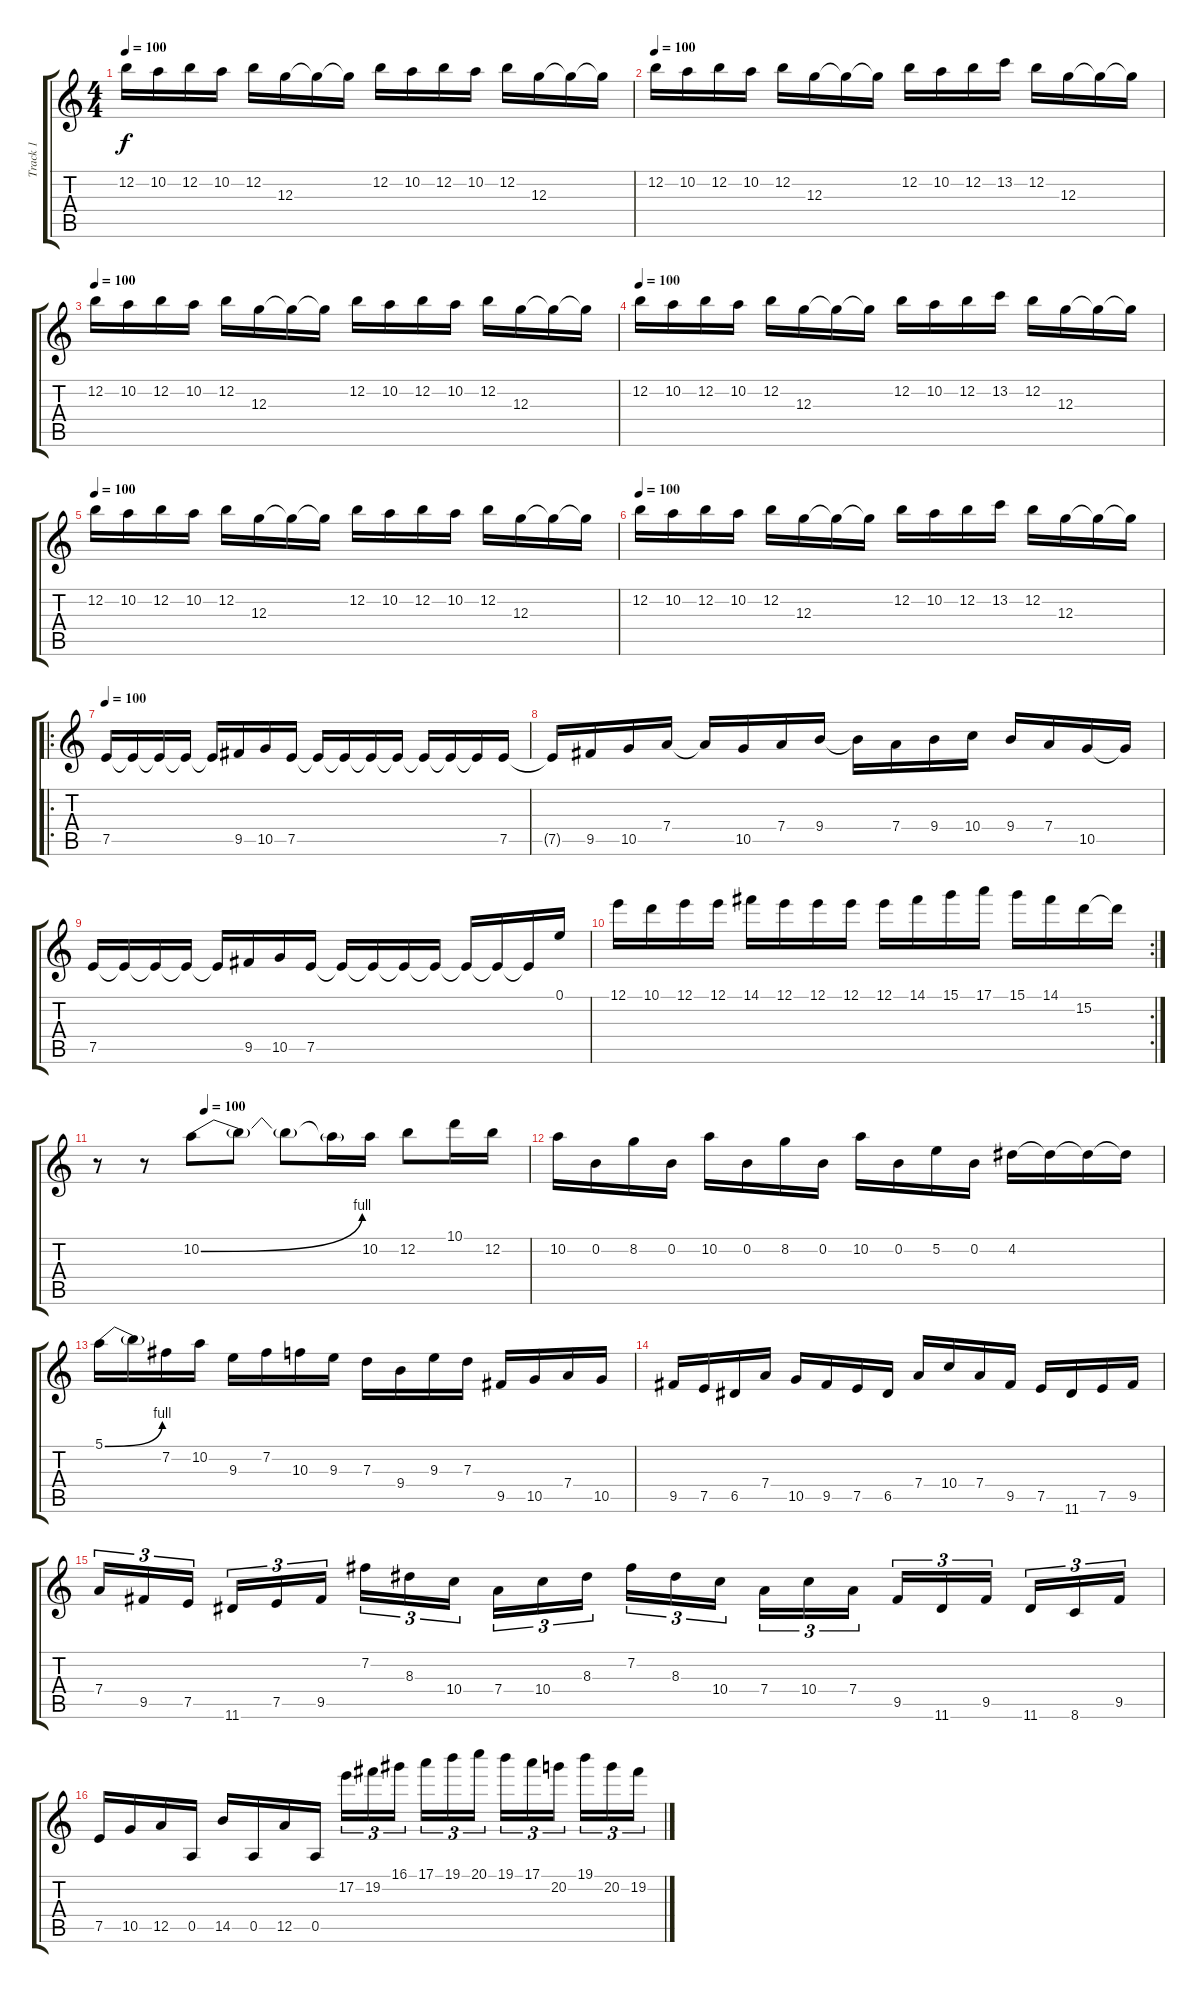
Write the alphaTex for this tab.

\track ("Track 1" "Track 1") {instrument distortionguitar}
\staff {score tabs}
\tuning (E4 B3 G3 D3 A2 E2) {hide}
\ts (4 4)
\tempo 100
\clef g2
\ks c
12.2.16{dy f} 10.2.16 12.2.16 10.2.16 12.2.16 12.3.16 12.3{t}.16 12.3{t}.16 12.2.16 10.2.16 12.2.16 10.2.16 12.2.16 12.3.16 12.3{t}.16 12.3{t}.16 |
\tempo 100
12.2.16 10.2.16 12.2.16 10.2.16 12.2.16 12.3.16 12.3{t}.16 12.3{t}.16 12.2.16 10.2.16 12.2.16 13.2.16 12.2.16 12.3.16 12.3{t}.16 12.3{t}.16 |
\tempo 100
12.2.16 10.2.16 12.2.16 10.2.16 12.2.16 12.3.16 12.3{t}.16 12.3{t}.16 12.2.16 10.2.16 12.2.16 10.2.16 12.2.16 12.3.16 12.3{t}.16 12.3{t}.16 |
\tempo 100
12.2.16 10.2.16 12.2.16 10.2.16 12.2.16 12.3.16 12.3{t}.16 12.3{t}.16 12.2.16 10.2.16 12.2.16 13.2.16 12.2.16 12.3.16 12.3{t}.16 12.3{t}.16 |
\tempo 100
12.2.16 10.2.16 12.2.16 10.2.16 12.2.16 12.3.16 12.3{t}.16 12.3{t}.16 12.2.16 10.2.16 12.2.16 10.2.16 12.2.16 12.3.16 12.3{t}.16 12.3{t}.16 |
\tempo 100
12.2.16 10.2.16 12.2.16 10.2.16 12.2.16 12.3.16 12.3{t}.16 12.3{t}.16 12.2.16 10.2.16 12.2.16 13.2.16 12.2.16 12.3.16 12.3{t}.16 12.3{t}.16 |
\ro
\tempo 100
7.5.16 7.5{t}.16 7.5{t}.16 7.5{t}.16 7.5{t}.16 9.5.16 10.5.16 7.5.16 7.5{t}.16 7.5{t}.16 7.5{t}.16 7.5{t}.16 7.5{t}.16 7.5{t}.16 7.5{t}.16 7.5.16 |
7.5{t}.16 9.5.16 10.5.16 7.4.16 7.4{t}.16 10.5.16 7.4.16 9.4.16 9.4{t}.16 7.4.16 9.4.16 10.4.16 9.4.16 7.4.16 10.5.16 10.5{t}.16 |
7.5.16 7.5{t}.16 7.5{t}.16 7.5{t}.16 7.5{t}.16 9.5.16 10.5.16 7.5.16 7.5{t}.16 7.5{t}.16 7.5{t}.16 7.5{t}.16 7.5{t}.16 7.5{t}.16 7.5{t}.16 0.1.16 |
\rc 2
12.1.16 10.1.16 12.1.16 12.1.16 14.1.16 12.1.16 12.1.16 12.1.16 12.1.16 14.1.16 15.1.16 17.1.16 15.1.16 14.1.16 15.2.16 15.2{t}.16 |
\tempo (100 0.25)
r.8 r.8 10.2{be (bend 0 0 60 4)}.8 10.2{t}.8 10.2{t}.8 10.2{t}.16 10.2.16 12.2.8 10.1.16 12.2.16 |
10.2.16 0.2.16 8.2.16 0.2.16 10.2.16 0.2.16 8.2.16 0.2.16 10.2.16 0.2.16 5.2.16 0.2.16 4.2.16 4.2{t}.16 4.2{t}.16 4.2{t}.16 |
5.1{be (bend 0 0 60 4)}.16 5.1{t}.16 7.2.16 10.2.16 9.3.16 7.2.16 10.3.16 9.3.16 7.3.16 9.4.16 9.3.16 7.3.16 9.5.16 10.5.16 7.4.16 10.5.16 |
9.5.16 7.5.16 6.5.16 7.4.16 10.5.16 9.5.16 7.5.16 6.5.16 7.4.16 10.4.16 7.4.16 9.5.16 7.5.16 11.6.16 7.5.16 9.5.16 |
7.4.16{tu (3 2)} 9.5.16{tu (3 2)} 7.5.16{tu (3 2)} 11.6.16{tu (3 2)} 7.5.16{tu (3 2)} 9.5.16{tu (3 2)} 7.2.16{tu (3 2)} 8.3.16{tu (3 2)} 10.4.16{tu (3 2)} 7.4.16{tu (3 2)} 10.4.16{tu (3 2)} 8.3.16{tu (3 2)} 7.2.16{tu (3 2)} 8.3.16{tu (3 2)} 10.4.16{tu (3 2)} 7.4.16{tu (3 2)} 10.4.16{tu (3 2)} 7.4.16{tu (3 2)} 9.5.16{tu (3 2)} 11.6.16{tu (3 2)} 9.5.16{tu (3 2)} 11.6.16{tu (3 2)} 8.6.16{tu (3 2)} 9.5.16{tu (3 2)} |
7.5.16 10.5.16 12.5.16 0.5.16 14.5.16 0.5.16 12.5.16 0.5.16 17.2.16{tu (3 2)} 19.2.16{tu (3 2)} 16.1.16{tu (3 2)} 17.1.16{tu (3 2)} 19.1.16{tu (3 2)} 20.1.16{tu (3 2)} 19.1.16{tu (3 2)} 17.1.16{tu (3 2)} 20.2.16{tu (3 2)} 19.1.16{tu (3 2)} 20.2.16{tu (3 2)} 19.2.16{tu (3 2)}
